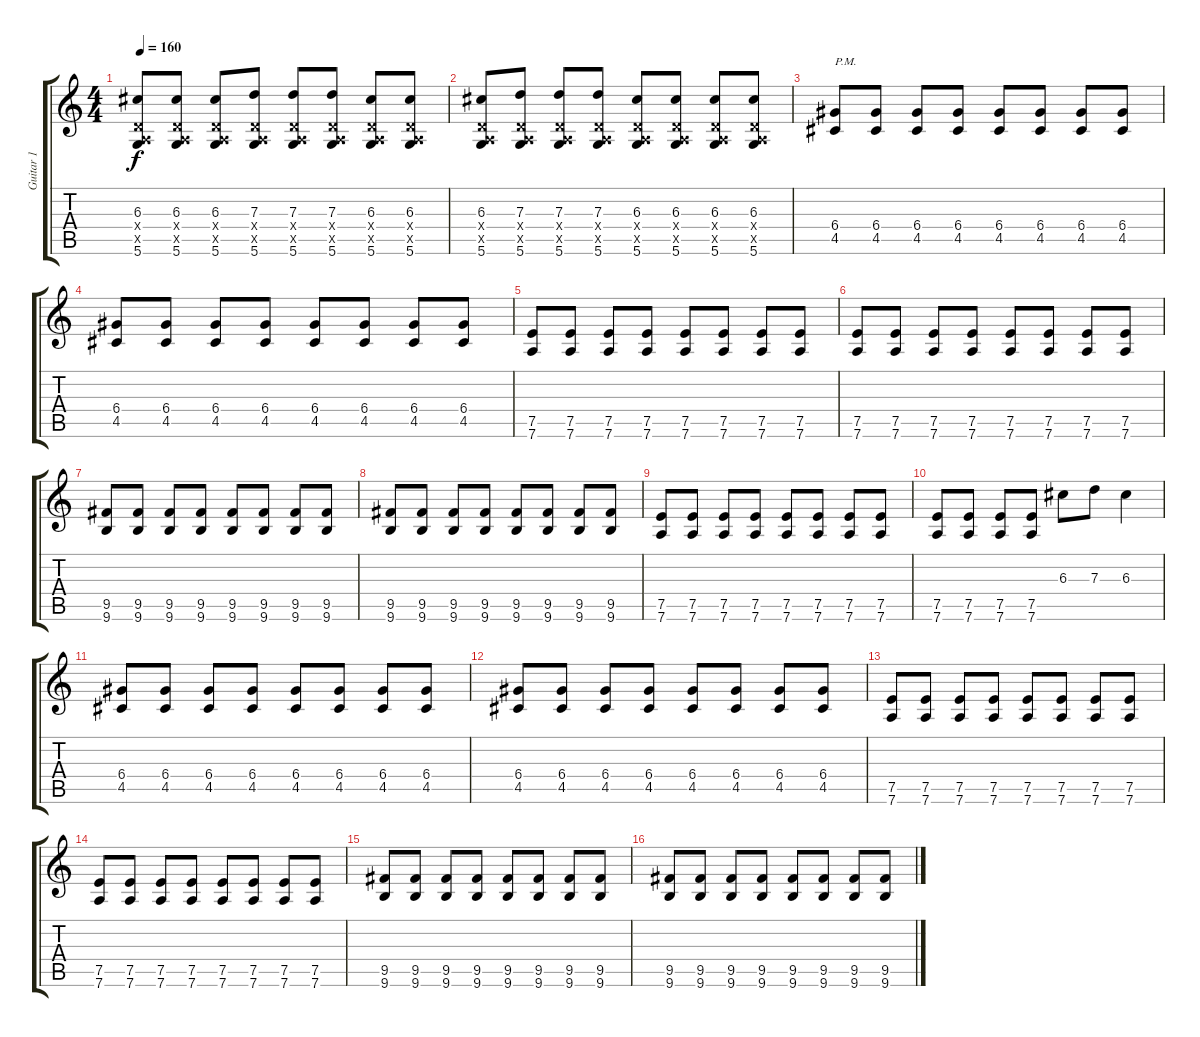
\track ("Guitar 1" "Guitar 1") {instrument distortionguitar}
\staff {score tabs}
\tuning (E4 B3 G3 D3 A2 D2) {hide}
\ts (4 4)
\tempo 160
\clef g2
\ks c
(6.3 0.4{x} 0.5{x} 5.6).8{dy f} (6.3 0.4{x} 0.5{x} 5.6).8 (6.3 0.4{x} 0.5{x} 5.6).8 (7.3 0.4{x} 0.5{x} 5.6).8 (7.3 0.4{x} 0.5{x} 5.6).8 (7.3 0.4{x} 0.5{x} 5.6).8 (6.3 0.4{x} 0.5{x} 5.6).8 (6.3 0.4{x} 0.5{x} 5.6).8 |
(6.3 0.4{x} 0.5{x} 5.6).8 (7.3 0.4{x} 0.5{x} 5.6).8 (7.3 0.4{x} 0.5{x} 5.6).8 (7.3 0.4{x} 0.5{x} 5.6).8 (6.3 0.4{x} 0.5{x} 5.6).8 (6.3 0.4{x} 0.5{x} 5.6).8 (6.3 0.4{x} 0.5{x} 5.6).8 (6.3 0.4{x} 0.5{x} 5.6).8 |
(6.4 4.5).8{txt "P.M."} (6.4 4.5).8 (6.4 4.5).8 (6.4 4.5).8 (6.4 4.5).8 (6.4 4.5).8 (6.4 4.5).8 (6.4 4.5).8 |
(6.4 4.5).8 (6.4 4.5).8 (6.4 4.5).8 (6.4 4.5).8 (6.4 4.5).8 (6.4 4.5).8 (6.4 4.5).8 (6.4 4.5).8 |
(7.5 7.6).8 (7.5 7.6).8 (7.5 7.6).8 (7.5 7.6).8 (7.5 7.6).8 (7.5 7.6).8 (7.5 7.6).8 (7.5 7.6).8 |
(7.5 7.6).8 (7.5 7.6).8 (7.5 7.6).8 (7.5 7.6).8 (7.5 7.6).8 (7.5 7.6).8 (7.5 7.6).8 (7.5 7.6).8 |
(9.5 9.6).8 (9.5 9.6).8 (9.5 9.6).8 (9.5 9.6).8 (9.5 9.6).8 (9.5 9.6).8 (9.5 9.6).8 (9.5 9.6).8 |
(9.5 9.6).8 (9.5 9.6).8 (9.5 9.6).8 (9.5 9.6).8 (9.5 9.6).8 (9.5 9.6).8 (9.5 9.6).8 (9.5 9.6).8 |
(7.5 7.6).8 (7.5 7.6).8 (7.5 7.6).8 (7.5 7.6).8 (7.5 7.6).8 (7.5 7.6).8 (7.5 7.6).8 (7.5 7.6).8 |
(7.5 7.6).8 (7.5 7.6).8 (7.5 7.6).8 (7.5 7.6).8 6.3.8 7.3.8 6.3.4 |
(6.4 4.5).8 (6.4 4.5).8 (6.4 4.5).8 (6.4 4.5).8 (6.4 4.5).8 (6.4 4.5).8 (6.4 4.5).8 (6.4 4.5).8 |
(6.4 4.5).8 (6.4 4.5).8 (6.4 4.5).8 (6.4 4.5).8 (6.4 4.5).8 (6.4 4.5).8 (6.4 4.5).8 (6.4 4.5).8 |
(7.5 7.6).8 (7.5 7.6).8 (7.5 7.6).8 (7.5 7.6).8 (7.5 7.6).8 (7.5 7.6).8 (7.5 7.6).8 (7.5 7.6).8 |
(7.5 7.6).8 (7.5 7.6).8 (7.5 7.6).8 (7.5 7.6).8 (7.5 7.6).8 (7.5 7.6).8 (7.5 7.6).8 (7.5 7.6).8 |
(9.5 9.6).8 (9.5 9.6).8 (9.5 9.6).8 (9.5 9.6).8 (9.5 9.6).8 (9.5 9.6).8 (9.5 9.6).8 (9.5 9.6).8 |
(9.5 9.6).8 (9.5 9.6).8 (9.5 9.6).8 (9.5 9.6).8 (9.5 9.6).8 (9.5 9.6).8 (9.5 9.6).8 (9.5 9.6).8
